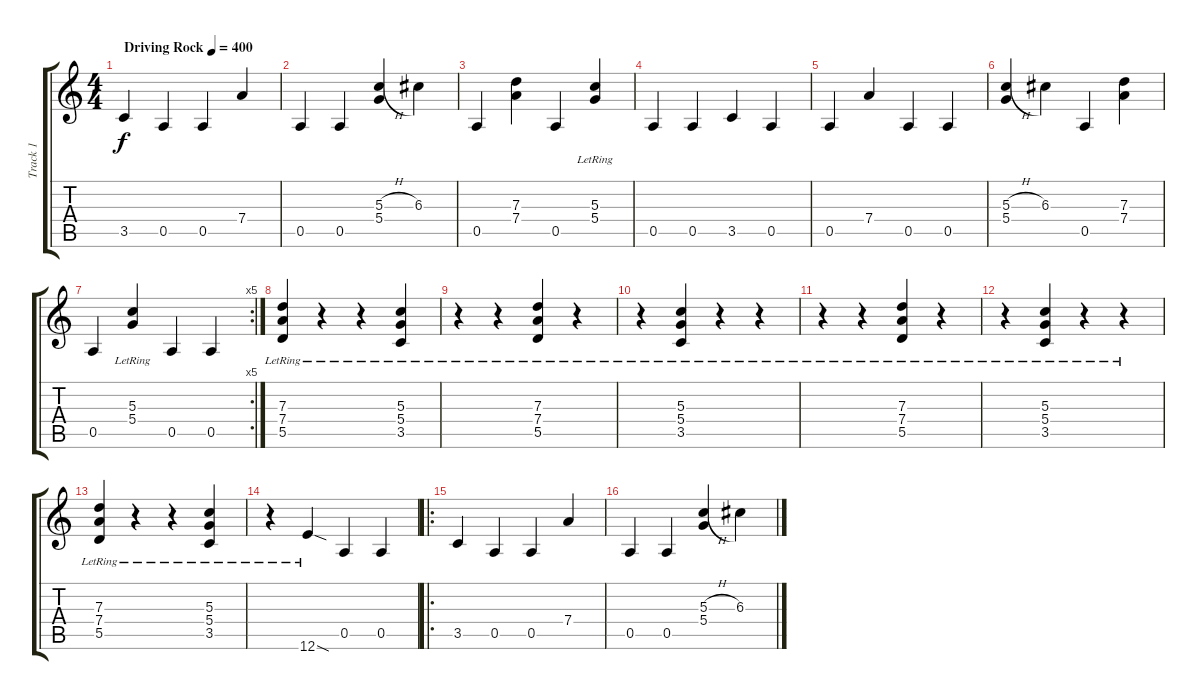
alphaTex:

\track ("Track 1" "Track 1") {instrument distortionguitar}
\staff {score tabs}
\tuning (E4 B3 G3 D3 A2 E2) {hide}
\ts (4 4)
\tempo (400 "Driving Rock")
\clef g2
\ks c
3.5.4{dy f instrument distortionguitar} 0.5.4 0.5.4 7.4.4 |
0.5.4 0.5.4 (5.3{h} 5.4).4 6.3.4 |
0.5.4 (7.3 7.4).4 0.5.4 (5.3{lr} 5.4).4 |
0.5.4 0.5.4 3.5.4 0.5.4 |
0.5.4 7.4.4 0.5.4 0.5.4 |
(5.3{h} 5.4).4 6.3.4 0.5.4 (7.3 7.4).4 |
\rc 5
0.5.4 (5.3{lr} 5.4).4 0.5.4 0.5.4 |
(7.3{lr} 7.4{lr} 5.5{lr}).4 r.4 r.4 (5.3{lr} 5.4{lr} 3.5{lr}).4 |
r.4 r.4 (7.3{lr} 7.4{lr} 5.5{lr}).4 r.4 |
r.4 (5.3{lr} 5.4{lr} 3.5{lr}).4 r.4 r.4 |
r.4 r.4 (7.3{lr} 7.4{lr} 5.5{lr}).4 r.4 |
r.4 (5.3{lr} 5.4{lr} 3.5{lr}).4 r.4 r.4 |
(7.3{lr} 7.4{lr} 5.5{lr}).4 r.4 r.4 (5.3{lr} 5.4{lr} 3.5{lr}).4 |
r.4 12.6{sod lr}.4 0.5.4 0.5.4 |
\ro
3.5.4 0.5.4 0.5.4 7.4.4 |
0.5.4 0.5.4 (5.3{h} 5.4).4 6.3.4
